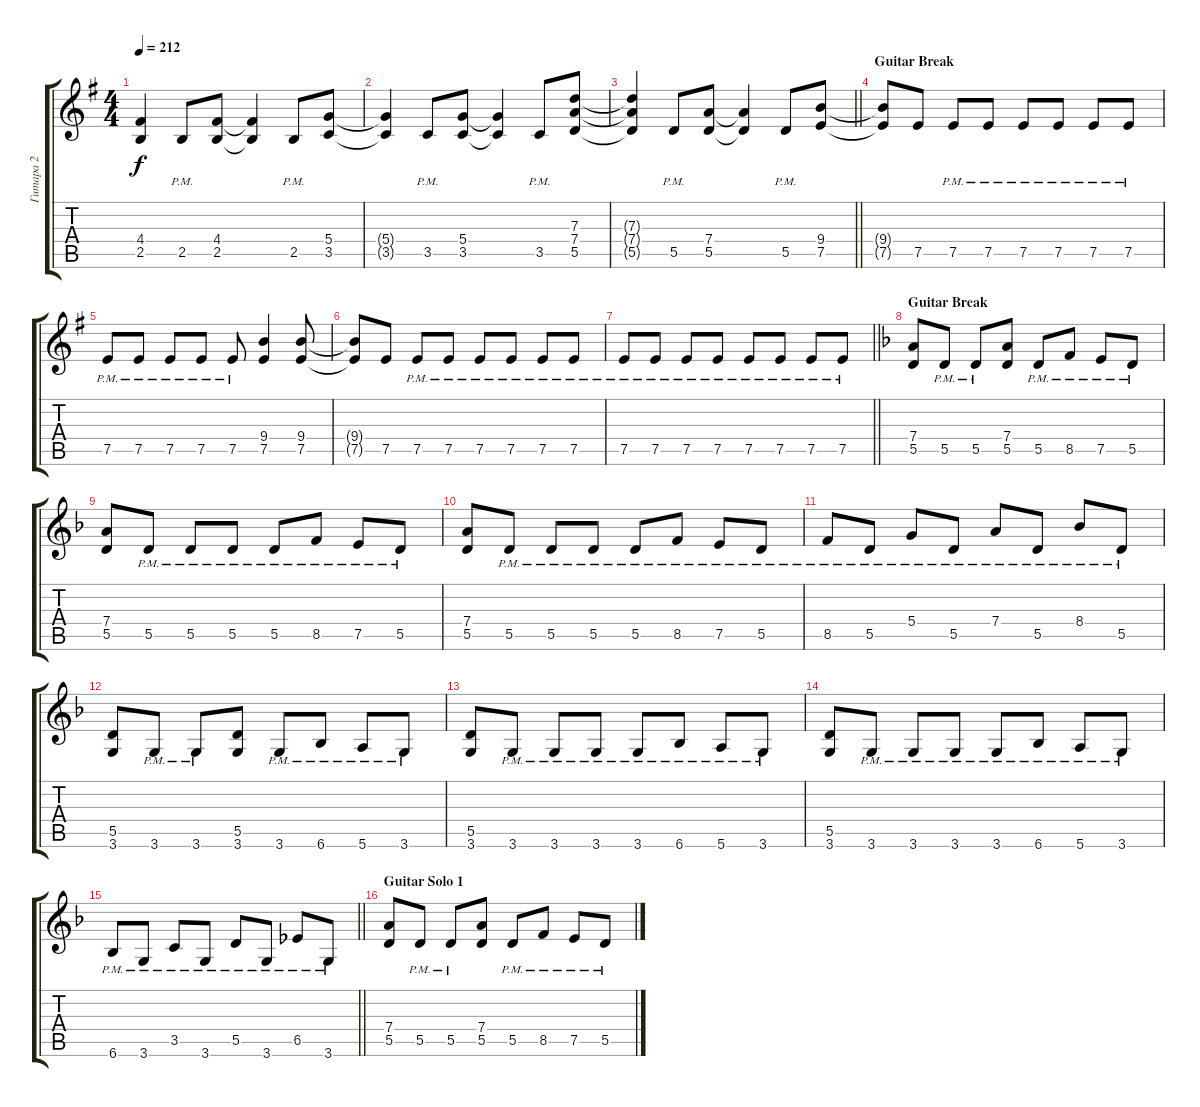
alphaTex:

\track ("Гитара 2" "Гитара 2") {instrument distortionguitar}
\staff {score tabs}
\tuning (E4 B3 G3 D3 A2 E2) {hide}
\ts (4 4)
\tempo 212
\clef g2
\ks eminor
(4.4{t} 2.5{t}).4{dy f} 2.5{pm}.8 (4.4 2.5).8 (4.4{t} 2.5{t}).4 2.5{pm}.8 (5.4 3.5).8 |
(5.4{t} 3.5{t}).4 3.5{pm}.8 (5.4 3.5).8 (5.4{t} 3.5{t}).4 3.5{pm}.8 (7.3 7.4 5.5).8 |
\barLineRight lightlight
(7.3{t} 7.4{t} 5.5{t}).4 5.5{pm}.8 (7.4 5.5).8 (7.4{t} 5.5{t}).4 5.5{pm}.8 (9.4 7.5).8 |
\section ("" "Guitar Break")
(9.4{t} 7.5{t}).8 7.5.8 7.5{pm}.8 7.5{pm}.8 7.5{pm}.8 7.5{pm}.8 7.5{pm}.8 7.5{pm}.8 |
7.5{pm}.8 7.5{pm}.8 7.5{pm}.8 7.5{pm}.8 7.5{pm}.8 (9.4 7.5).4 (9.4 7.5).8 |
(9.4{t} 7.5{t}).8 7.5.8 7.5{pm}.8 7.5{pm}.8 7.5{pm}.8 7.5{pm}.8 7.5{pm}.8 7.5{pm}.8 |
\barLineRight lightlight
7.5{pm}.8 7.5{pm}.8 7.5{pm}.8 7.5{pm}.8 7.5{pm}.8 7.5{pm}.8 7.5{pm}.8 7.5{pm}.8 |
\section ("" "Guitar Break")
\ks dminor
(7.4 5.5).8 5.5{pm}.8 5.5{pm}.8 (7.4 5.5).8 5.5{pm}.8 8.5{pm}.8 7.5{pm}.8 5.5{pm}.8 |
(7.4 5.5).8 5.5{pm}.8 5.5{pm}.8 5.5{pm}.8 5.5{pm}.8 8.5{pm}.8 7.5{pm}.8 5.5{pm}.8 |
(7.4 5.5).8 5.5{pm}.8 5.5{pm}.8 5.5{pm}.8 5.5{pm}.8 8.5{pm}.8 7.5{pm}.8 5.5{pm}.8 |
8.5{pm}.8 5.5{pm}.8 5.4{pm}.8 5.5{pm}.8 7.4{pm}.8 5.5{pm}.8 8.4{pm}.8 5.5{pm}.8 |
(5.5 3.6).8 3.6{pm}.8 3.6{pm}.8 (5.5 3.6).8 3.6{pm}.8 6.6{pm}.8 5.6{pm}.8 3.6{pm}.8 |
(5.5 3.6).8 3.6{pm}.8 3.6{pm}.8 3.6{pm}.8 3.6{pm}.8 6.6{pm}.8 5.6{pm}.8 3.6{pm}.8 |
(5.5 3.6).8 3.6{pm}.8 3.6{pm}.8 3.6{pm}.8 3.6{pm}.8 6.6{pm}.8 5.6{pm}.8 3.6{pm}.8 |
\barLineRight lightlight
6.6{pm}.8 3.6{pm}.8 3.5{pm}.8 3.6{pm}.8 5.5{pm}.8 3.6{pm}.8 6.5{pm}.8 3.6{pm}.8 |
\section ("" "Guitar Solo 1")
(7.4 5.5).8 5.5{pm}.8 5.5{pm}.8 (7.4 5.5).8 5.5{pm}.8 8.5{pm}.8 7.5{pm}.8 5.5{pm}.8
